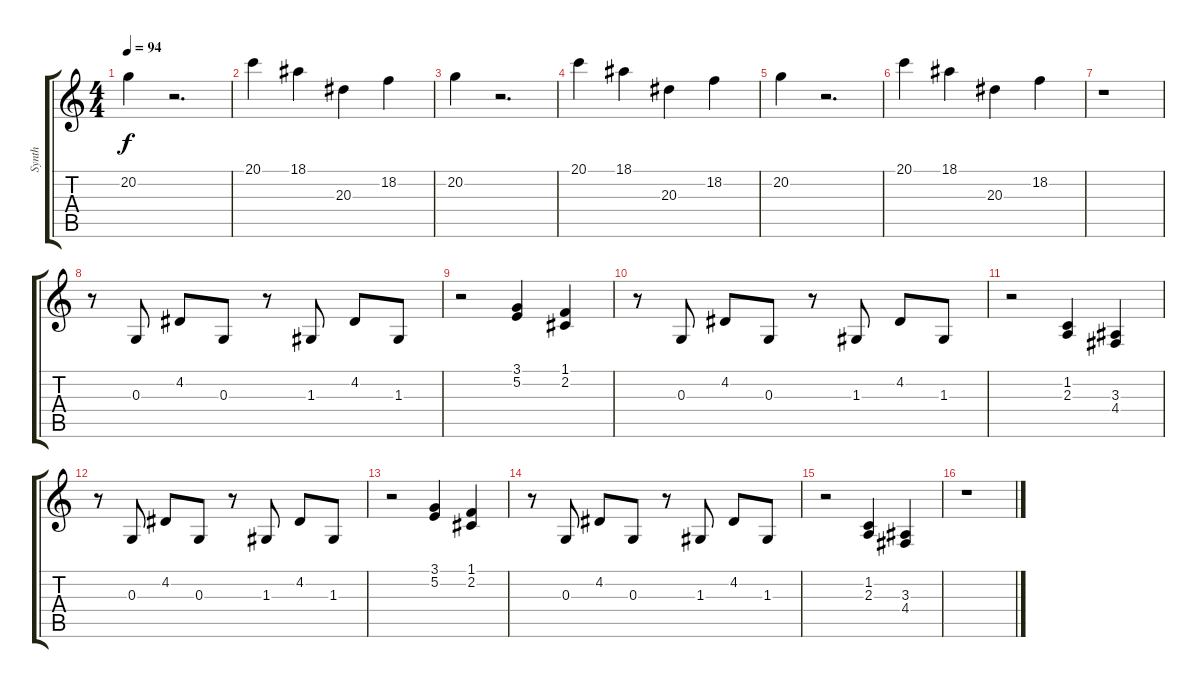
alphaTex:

\track ("Synth" "Synth") {instrument stringensemble1}
\staff {score tabs}
\tuning (E4 B3 G3 D3 A2 E2) {hide}
\ts (4 4)
\tempo 94
\clef g2
\ks c
20.2.4{dy f} r.2{d} |
20.1.4 18.1.4 20.3.4 18.2.4 |
20.2.4 r.2{d} |
20.1.4 18.1.4 20.3.4 18.2.4 |
20.2.4 r.2{d} |
20.1.4 18.1.4 20.3.4 18.2.4 |
r.1 |
r.8 0.3.8 4.2.8 0.3.8 r.8 1.3.8 4.2.8 1.3.8 |
r.2 (3.1 5.2).4 (1.1 2.2).4 |
r.8 0.3.8 4.2.8 0.3.8 r.8 1.3.8 4.2.8 1.3.8 |
r.2 (1.2 2.3).4 (3.3 4.4).4 |
r.8 0.3.8 4.2.8 0.3.8 r.8 1.3.8 4.2.8 1.3.8 |
r.2 (3.1 5.2).4 (1.1 2.2).4 |
r.8 0.3.8 4.2.8 0.3.8 r.8 1.3.8 4.2.8 1.3.8 |
r.2 (1.2 2.3).4 (3.3 4.4).4 |
r.1
